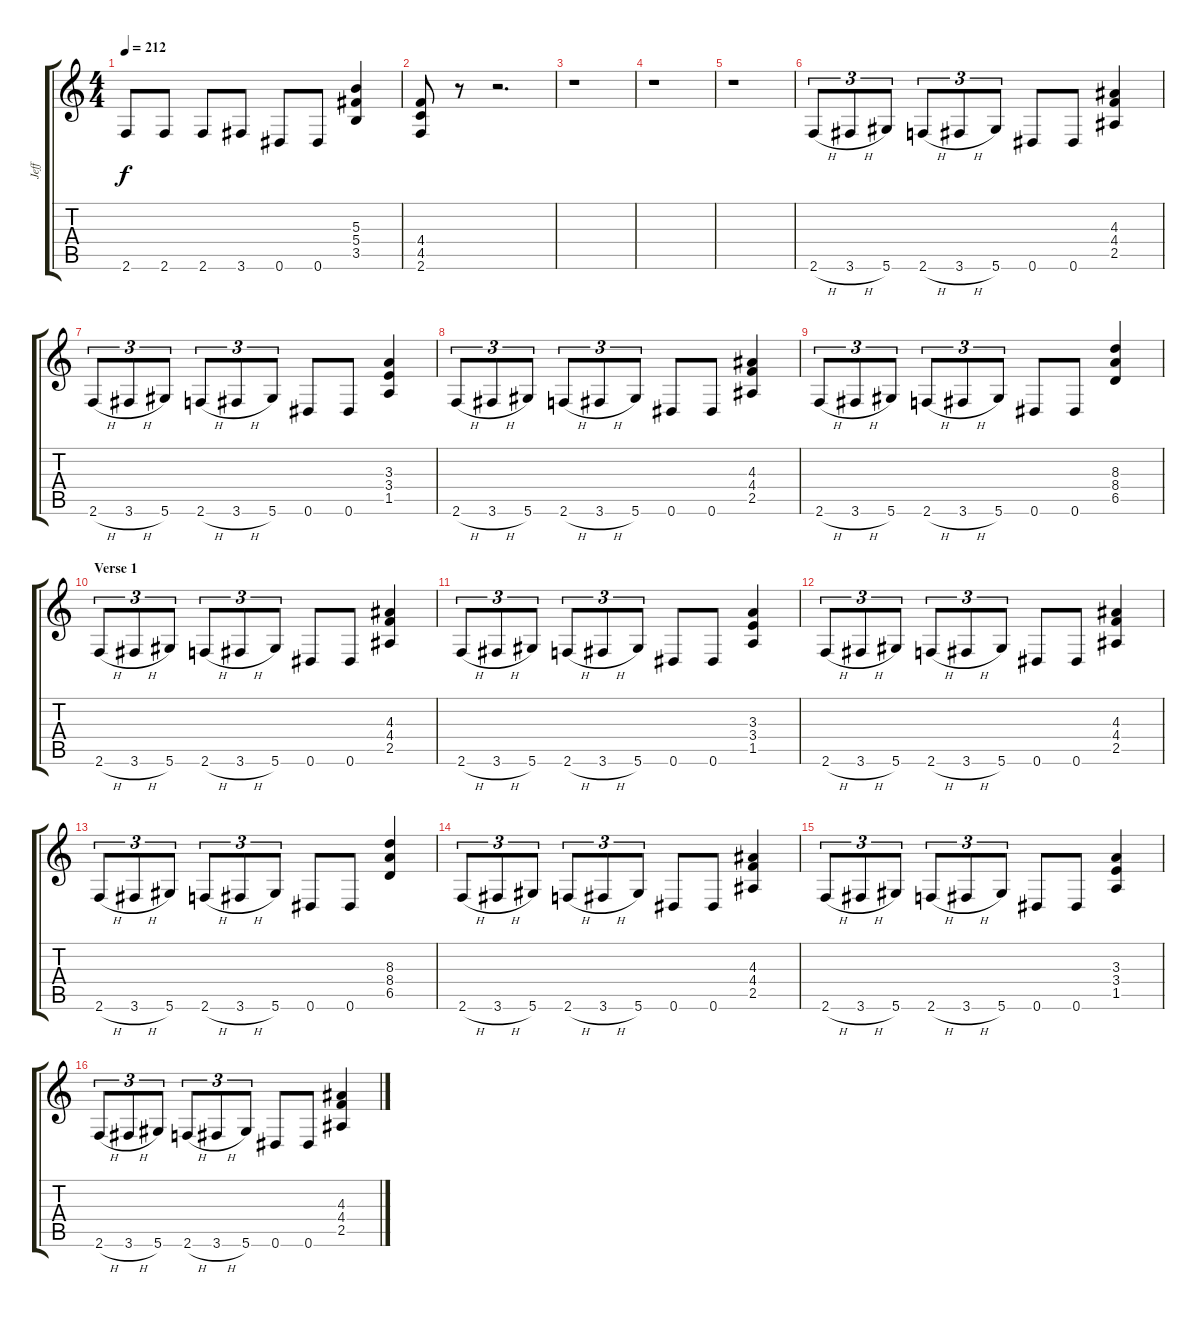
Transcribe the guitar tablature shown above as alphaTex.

\track ("Jeff" "Jeff") {instrument distortionguitar}
\staff {score tabs}
\tuning (Eb4 Bb3 Gb3 Db3 Ab2 Eb2) {hide}
\ts (4 4)
\tempo 212
\clef g2
\ks c
2.6.8{dy f} 2.6.8 2.6.8 3.6.8 0.6.8 0.6.8 (5.3 5.4 3.5).4 |
(4.4 4.5 2.6).8 r.8 r.2{d} |
r.1 |
r.1 |
r.1 |
2.6{h}.8{tu (3 2)} 3.6{h}.8{tu (3 2)} 5.6.8{tu (3 2)} 2.6{h}.8{tu (3 2)} 3.6{h}.8{tu (3 2)} 5.6.8{tu (3 2)} 0.6.8 0.6.8 (4.3 4.4 2.5).4 |
2.6{h}.8{tu (3 2)} 3.6{h}.8{tu (3 2)} 5.6.8{tu (3 2)} 2.6{h}.8{tu (3 2)} 3.6{h}.8{tu (3 2)} 5.6.8{tu (3 2)} 0.6.8 0.6.8 (3.3 3.4 1.5).4 |
2.6{h}.8{tu (3 2)} 3.6{h}.8{tu (3 2)} 5.6.8{tu (3 2)} 2.6{h}.8{tu (3 2)} 3.6{h}.8{tu (3 2)} 5.6.8{tu (3 2)} 0.6.8 0.6.8 (4.3 4.4 2.5).4 |
2.6{h}.8{tu (3 2)} 3.6{h}.8{tu (3 2)} 5.6.8{tu (3 2)} 2.6{h}.8{tu (3 2)} 3.6{h}.8{tu (3 2)} 5.6.8{tu (3 2)} 0.6.8 0.6.8 (8.3 8.4 6.5).4 |
\section ("" "Verse 1")
2.6{h}.8{tu (3 2)} 3.6{h}.8{tu (3 2)} 5.6.8{tu (3 2)} 2.6{h}.8{tu (3 2)} 3.6{h}.8{tu (3 2)} 5.6.8{tu (3 2)} 0.6.8 0.6.8 (4.3 4.4 2.5).4 |
2.6{h}.8{tu (3 2)} 3.6{h}.8{tu (3 2)} 5.6.8{tu (3 2)} 2.6{h}.8{tu (3 2)} 3.6{h}.8{tu (3 2)} 5.6.8{tu (3 2)} 0.6.8 0.6.8 (3.3 3.4 1.5).4 |
2.6{h}.8{tu (3 2)} 3.6{h}.8{tu (3 2)} 5.6.8{tu (3 2)} 2.6{h}.8{tu (3 2)} 3.6{h}.8{tu (3 2)} 5.6.8{tu (3 2)} 0.6.8 0.6.8 (4.3 4.4 2.5).4 |
2.6{h}.8{tu (3 2)} 3.6{h}.8{tu (3 2)} 5.6.8{tu (3 2)} 2.6{h}.8{tu (3 2)} 3.6{h}.8{tu (3 2)} 5.6.8{tu (3 2)} 0.6.8 0.6.8 (8.3 8.4 6.5).4 |
2.6{h}.8{tu (3 2)} 3.6{h}.8{tu (3 2)} 5.6.8{tu (3 2)} 2.6{h}.8{tu (3 2)} 3.6{h}.8{tu (3 2)} 5.6.8{tu (3 2)} 0.6.8 0.6.8 (4.3 4.4 2.5).4 |
2.6{h}.8{tu (3 2)} 3.6{h}.8{tu (3 2)} 5.6.8{tu (3 2)} 2.6{h}.8{tu (3 2)} 3.6{h}.8{tu (3 2)} 5.6.8{tu (3 2)} 0.6.8 0.6.8 (3.3 3.4 1.5).4 |
2.6{h}.8{tu (3 2)} 3.6{h}.8{tu (3 2)} 5.6.8{tu (3 2)} 2.6{h}.8{tu (3 2)} 3.6{h}.8{tu (3 2)} 5.6.8{tu (3 2)} 0.6.8 0.6.8 (4.3 4.4 2.5).4
